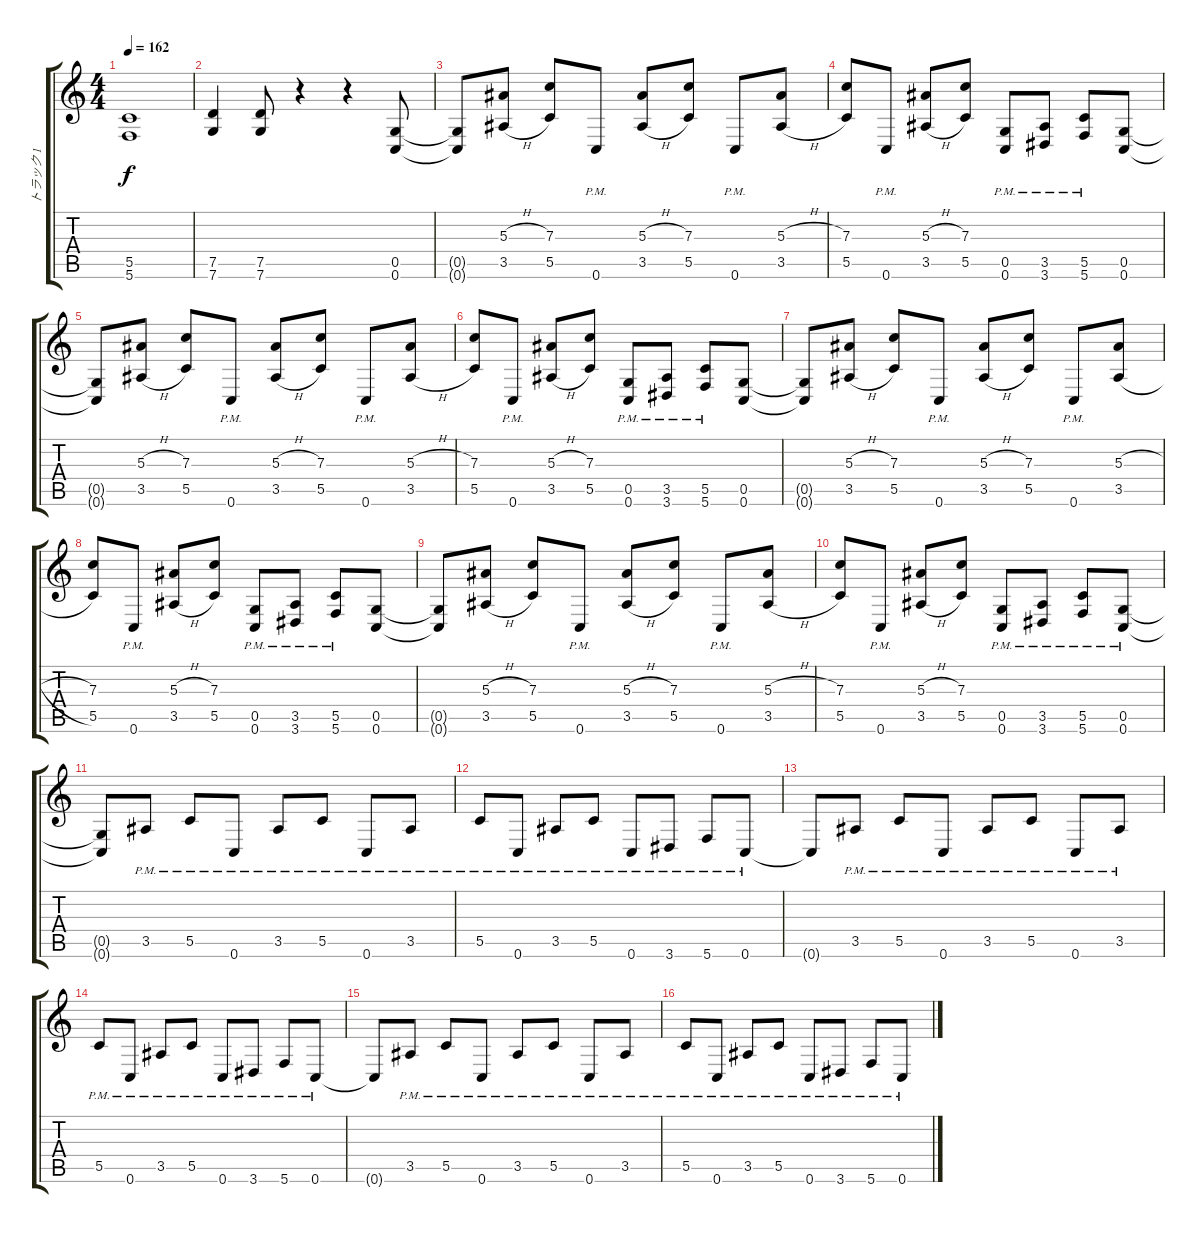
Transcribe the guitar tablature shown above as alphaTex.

\track ("トラック 1" "トラック 1") {instrument distortionguitar}
\staff {score tabs}
\tuning (D4 A3 F3 C3 G2 C2) {hide}
\ts (4 4)
\tempo 162
\clef g2
\ks c
(5.5 5.6).1{dy f} |
(7.5 7.6).4 (7.5 7.6).8 r.4 r.4 (0.5 0.6).8 |
(0.5{t} 0.6{t}).8 (5.3{h} 3.5{h}).8 (7.3 5.5).8 0.6{pm}.8 (5.3{h} 3.5{h}).8 (7.3 5.5).8 0.6{pm}.8 (5.3{h} 3.5{h}).8 |
(7.3 5.5).8 0.6{pm}.8 (5.3{h} 3.5{h}).8 (7.3 5.5).8 (0.5{pm} 0.6{pm}).8 (3.5{pm} 3.6{pm}).8 (5.5{pm} 5.6{pm}).8 (0.5 0.6).8 |
(0.5{t} 0.6{t}).8 (5.3{h} 3.5{h}).8 (7.3 5.5).8 0.6{pm}.8 (5.3{h} 3.5{h}).8 (7.3 5.5).8 0.6{pm}.8 (5.3{h} 3.5{h}).8 |
(7.3 5.5).8 0.6{pm}.8 (5.3{h} 3.5{h}).8 (7.3 5.5).8 (0.5{pm} 0.6{pm}).8 (3.5{pm} 3.6{pm}).8 (5.5{pm} 5.6{pm}).8 (0.5 0.6).8 |
(0.5{t} 0.6{t}).8 (5.3{h} 3.5{h}).8 (7.3 5.5).8 0.6{pm}.8 (5.3{h} 3.5{h}).8 (7.3 5.5).8 0.6{pm}.8 (5.3{h} 3.5{h}).8 |
(7.3 5.5).8 0.6{pm}.8 (5.3{h} 3.5{h}).8 (7.3 5.5).8 (0.5{pm} 0.6{pm}).8 (3.5{pm} 3.6{pm}).8 (5.5{pm} 5.6{pm}).8 (0.5 0.6).8 |
(0.5{t} 0.6{t}).8 (5.3{h} 3.5{h}).8 (7.3 5.5).8 0.6{pm}.8 (5.3{h} 3.5{h}).8 (7.3 5.5).8 0.6{pm}.8 (5.3{h} 3.5{h}).8 |
(7.3 5.5).8 0.6{pm}.8 (5.3{h} 3.5{h}).8 (7.3 5.5).8 (0.5{pm} 0.6{pm}).8 (3.5{pm} 3.6{pm}).8 (5.5{pm} 5.6{pm}).8 (0.5{pm} 0.6{pm}).8 |
(0.5{t} 0.6{t}).8 3.5{pm}.8 5.5{pm}.8 0.6{pm}.8 3.5{pm}.8 5.5{pm}.8 0.6{pm}.8 3.5{pm}.8 |
5.5{pm}.8 0.6{pm}.8 3.5{pm}.8 5.5{pm}.8 0.6{pm}.8 3.6{pm}.8 5.6{pm}.8 0.6{pm}.8 |
0.6{t}.8 3.5{pm}.8 5.5{pm}.8 0.6{pm}.8 3.5{pm}.8 5.5{pm}.8 0.6{pm}.8 3.5{pm}.8 |
5.5{pm}.8 0.6{pm}.8 3.5{pm}.8 5.5{pm}.8 0.6{pm}.8 3.6{pm}.8 5.6{pm}.8 0.6{pm}.8 |
0.6{t}.8 3.5{pm}.8 5.5{pm}.8 0.6{pm}.8 3.5{pm}.8 5.5{pm}.8 0.6{pm}.8 3.5{pm}.8 |
5.5{pm}.8 0.6{pm}.8 3.5{pm}.8 5.5{pm}.8 0.6{pm}.8 3.6{pm}.8 5.6{pm}.8 0.6{pm}.8
